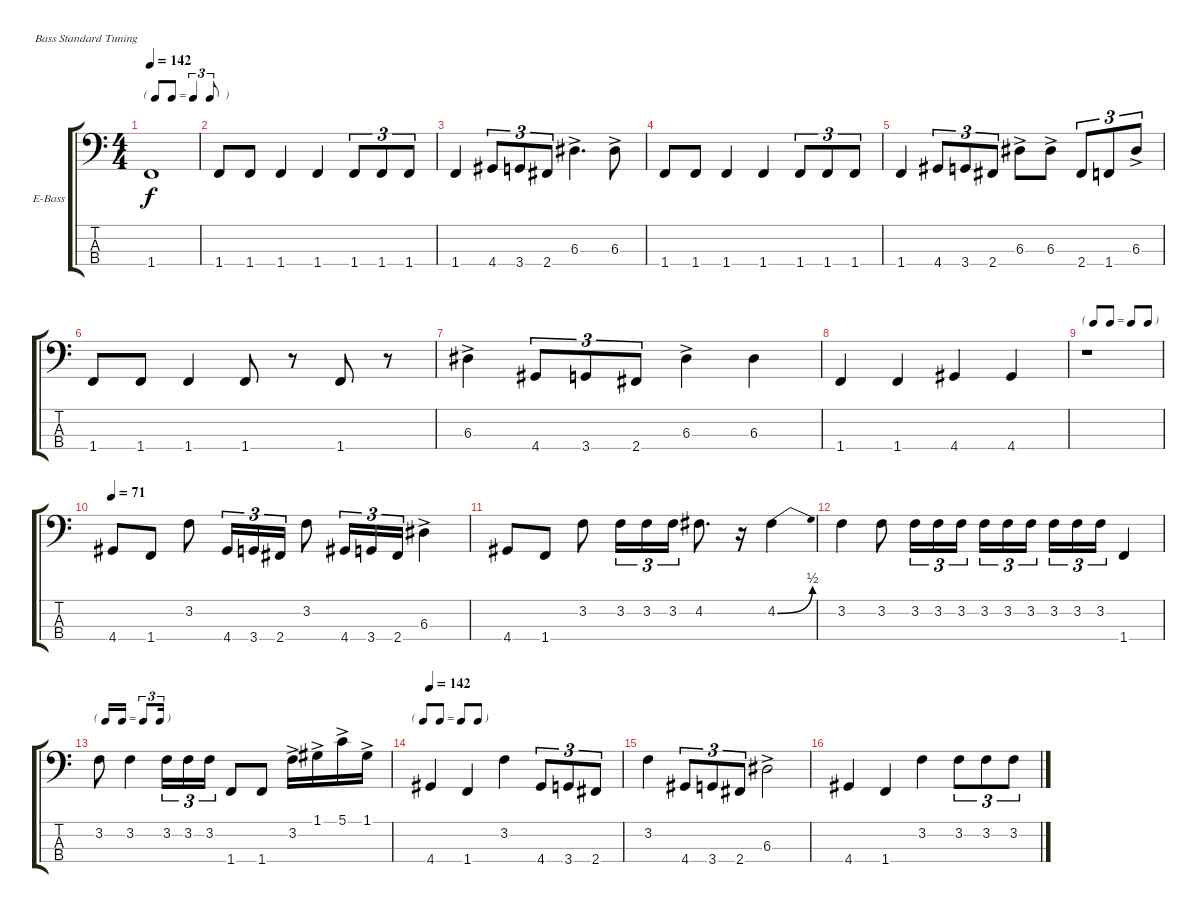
\defaultSystemsLayout 4
\bracketExtendMode groupsimilarinstruments
\firstSystemTrackNameOrientation horizontal
\otherSystemsTrackNameOrientation horizontal
\track ("Electric Bass" "E-Bass") {instrument electricbassfinger}
\staff {score tabs}
\tuning (G2 D2 A1 E1)
\ts (4 4)
\tf triplet8th
\tempo 142
\clef f4
\ks c
1.4.1{dy f} |
1.4.8 1.4.8 1.4.4 1.4.4 1.4.8{tu (3 2)} 1.4.8{tu (3 2)} 1.4.8{tu (3 2)} |
1.4.4 4.4.8{tu (3 2)} 3.4.8{tu (3 2)} 2.4.8{tu (3 2)} 6.3{ac}.4{d} 6.3{ac}.8 |
1.4.8 1.4.8 1.4.4 1.4.4 1.4.8{tu (3 2)} 1.4.8{tu (3 2)} 1.4.8{tu (3 2)} |
1.4.4 4.4.8{tu (3 2)} 3.4.8{tu (3 2)} 2.4.8{tu (3 2)} 6.3{ac}.8 6.3{ac}.8 2.4.8{tu (3 2)} 1.4.8{tu (3 2)} 6.3{ac}.8{tu (3 2)} |
1.4.8 1.4.8 1.4.4 1.4.8 r.8 1.4.8 r.8 |
6.3{ac}.4 4.4.8{tu (3 2)} 3.4.8{tu (3 2)} 2.4.8{tu (3 2)} 6.3{ac}.4 6.3.4 |
1.4.4 1.4.4 4.4.4 4.4.4 |
\tf none
r.1 |
\tempo 71
4.4.8 1.4.8 3.2.8 4.4.16{tu (3 2)} 3.4.16{tu (3 2)} 2.4.16{tu (3 2)} 3.2.8 4.4.16{tu (3 2)} 3.4.16{tu (3 2)} 2.4.16{tu (3 2)} 6.3{ac}.4 |
4.4.8 1.4.8 3.2.8 3.2.16{tu (3 2)} 3.2.16{tu (3 2)} 3.2.16{tu (3 2)} 4.2.8{d} r.16 4.2{be (bend 0 0 30 2)}.4 |
3.2.4 3.2.8 3.2.16{tu (3 2)} 3.2.16{tu (3 2)} 3.2.16{tu (3 2)} 3.2.16{tu (3 2)} 3.2.16{tu (3 2)} 3.2.16{tu (3 2)} 3.2.16{tu (3 2)} 3.2.16{tu (3 2)} 3.2.16{tu (3 2)} 1.4.4 |
\tf triplet16th
3.2.8 3.2.4 3.2.16{tu (3 2)} 3.2.16{tu (3 2)} 3.2.16{tu (3 2)} 1.4.8 1.4.8 3.2{ac}.16 1.1{ac}.16 5.1{ac}.16 1.1{ac}.16 |
\tf none
\tempo 142
4.4.4 1.4.4 3.2.4 4.4.8{tu (3 2)} 3.4.8{tu (3 2)} 2.4.8{tu (3 2)} |
3.2.4 4.4.8{tu (3 2)} 3.4.8{tu (3 2)} 2.4.8{tu (3 2)} 6.3{ac}.2 |
4.4.4 1.4.4 3.2.4 3.2.8{tu (3 2)} 3.2.8{tu (3 2)} 3.2.8{tu (3 2)}
